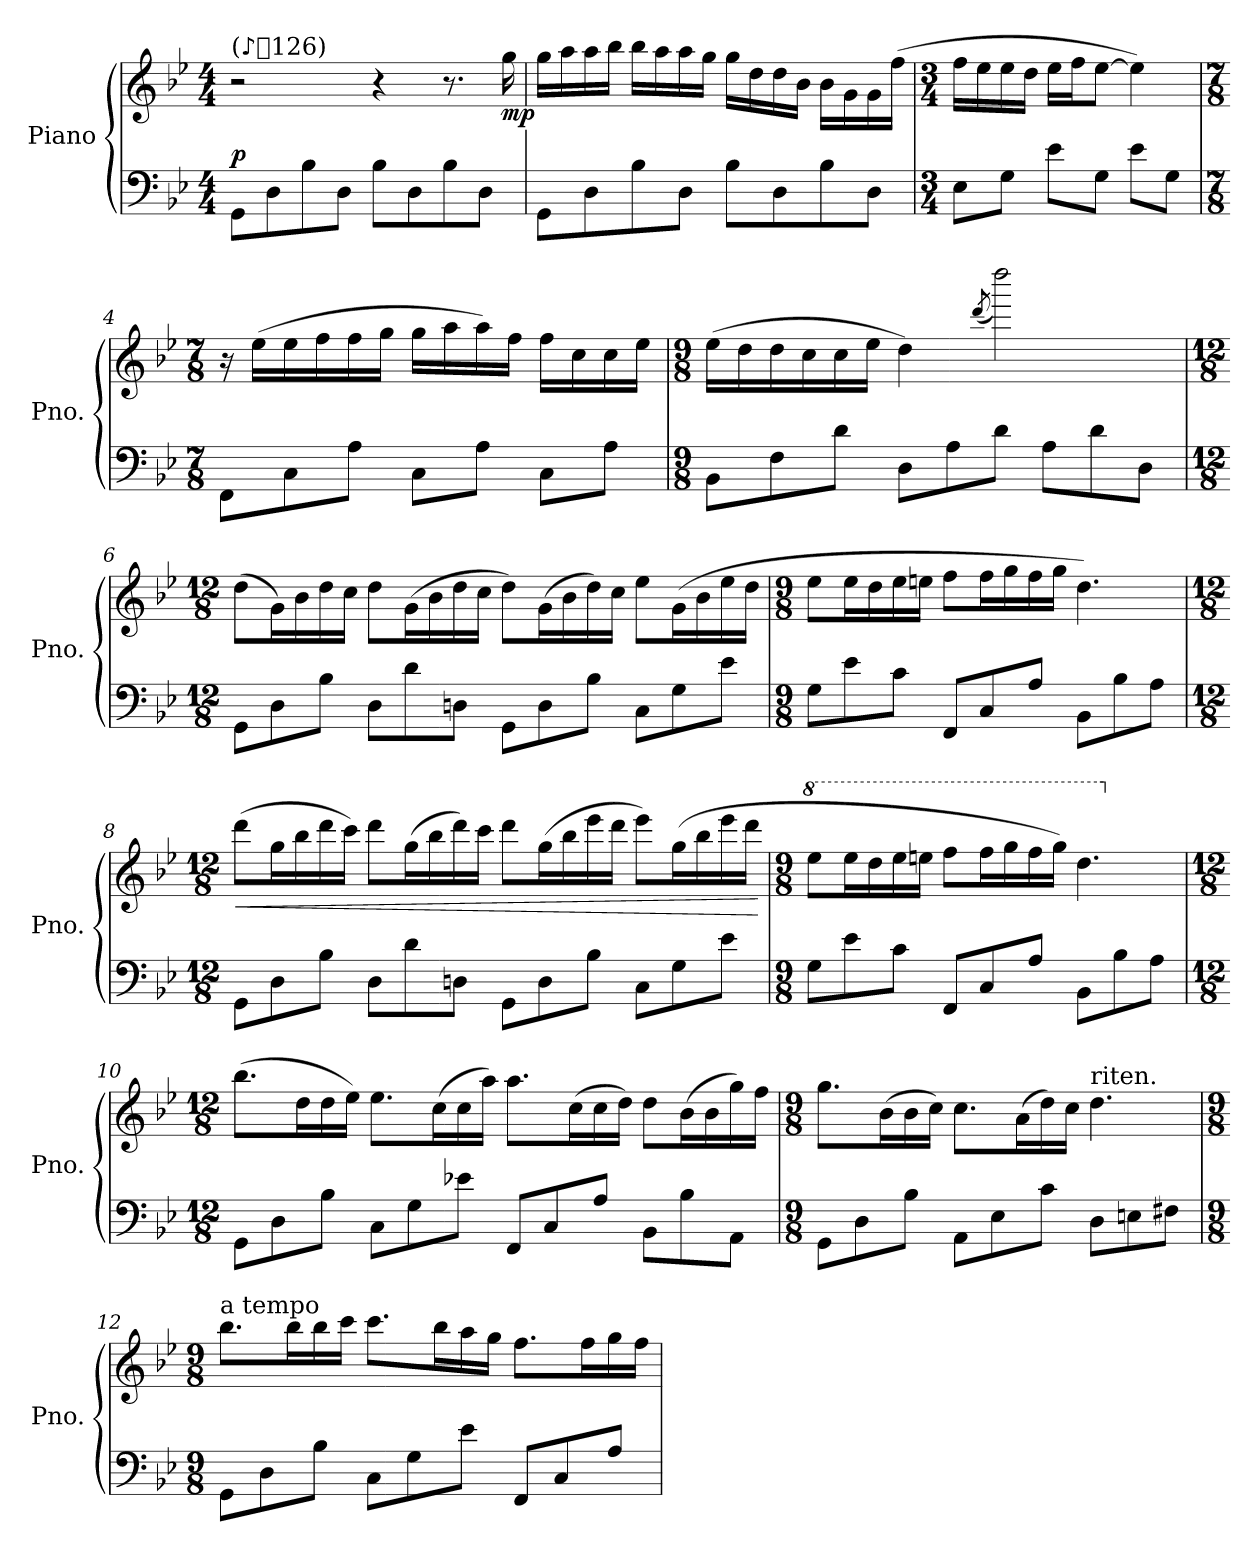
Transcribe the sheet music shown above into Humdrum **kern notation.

**kern	**kern	**dynam
*part1	*part1	*part1
*staff2	*staff1	*staff1/2
*I"Piano	*	*
*I'Pno.	*	*
*clefF4	*clefG2	*
*k[b-e-]	*k[b-e-]	*
*M4/4	*M4/4	*
*MM63	*MM63	*
=1	=1	=1
!	!LO:TX:a:t=(♪＝126)	!
!	!	!LO:DY:a=2
8GG\L	2r	p
8D\	.	.
8B-\	.	.
8D\J	.	.
8B-\L	4r	.
8D\	.	.
8B-\	8.r	.
8D\J	.	.
!	!	!LO:DY:b
.	16gg\	mp
=2	=2	=2
8GG\L	16gg\LL	.
.	16aa\	.
8D\	16aa\	.
.	16bb-\JJ	.
8B-\	16bb-\LL	.
.	16aa\	.
8D\J	16aa\	.
.	16gg\JJ	.
8B-\L	16gg\LL	.
.	16dd\	.
8D\	16dd\	.
.	16b-\JJ	.
8B-\	16b-\LL	.
.	16g\	.
8D\J	16g\	.
.	(16ff\JJ	.
=3	=3	=3
*M3/4	*M3/4	*
8E-\L	16ff\LL	.
.	16ee-\	.
8G\J	16ee-\	.
.	16dd\JJ	.
8e-\L	16ee-\LL	.
.	16ff\J	.
8G\J	[8ee-\J	.
8e-\L	4ee-\])	.
8G\J	.	.
!!LO:LB:g=z
=4	=4	=4
*M7/8	*M7/8	*
8FF\L	16r	.
.	(16ee-\LL	.
8C\	16ee-\	.
.	16ff\	.
8A\J	16ff\	.
.	16gg\JJ	.
8C\L	16gg\LL	.
.	16aa\	.
8A\J	16aa\)	.
.	16ff\JJ	.
8C\L	16ff\LL	.
.	16cc\	.
8A\J	16cc\	.
.	16ee-\JJ	.
=5	=5	=5
*M9/8	*M9/8	*
8BB-\L	(16ee-\LL	.
.	16dd\	.
8F\	16dd\	.
.	16cc\	.
8d\J	16cc\	.
.	16ee-\JJ	.
8D\L	4dd\)	.
8A\	.	.
.	(8qddd/	.
8d\J	2dddd\)	.
8A\L	.	.
8d\	.	.
8D\J	.	.
!!LO:LB:g=z
=6	=6	=6
*M12/8	*M12/8	*
8GG\L	(8dd\L	.
8D\	16g\L)	.
.	16b-\	.
8B-\J	16dd\	.
.	16cc\JJ	.
8D\L	8dd\L	.
8d\	(16g\L	.
.	16b-\	.
8Dn\J	16dd\	.
.	16cc\JJ	.
8GG\L	8dd\L)	.
8D\	(16g\L	.
.	16b-\	.
8B-\J	16dd\)	.
.	16cc\JJ	.
8C\L	8ee-\L	.
8G\	(16g\L	.
.	16b-\	.
8e-\J	16ee-\	.
.	16dd\JJ	.
=7	=7	=7
*M9/8	*M9/8	*
8G\L	8ee-\L	.
8e-\	16ee-\L	.
.	16dd\	.
8c\J	16ee-\	.
.	16een\JJ	.
8FF/L	8ff\L	.
8C/	16ff\L	.
.	16gg\	.
8A/J	16ff\	.
.	16gg\JJ	.
8BB-\L	4.dd\)	.
8B-\	.	.
8A\J	.	.
!!LO:LB:g=z
=8	=8	=8
*M12/8	*M12/8	*
!	!	!LO:HP:b
8GG\L	(8ddd\L	<
8D\	16gg\L	.
.	16bb-\	.
8B-\J	16ddd\	.
.	16ccc\JJ)	.
8D\L	8ddd\L	.
8d\	(16gg\L	.
.	16bb-\	.
8Dn\J	16ddd\)	.
.	16ccc\JJ	.
8GG\L	8ddd\L	.
8D\	(16gg\L	.
.	16bb-\	.
8B-\J	16eee-\	.
.	16ddd\JJ	.
8C\L	8eee-\L)	.
8G\	(16gg\L	.
.	16bb-\	.
8e-\J	16eee-\	.
.	16ddd\JJ	.
.	.	[
=9	=9	=9
*M9/8	*M9/8	*
*	*8va	*
8G\L	8eee-\L	.
8e-\	16eee-\L	.
.	16ddd\	.
8c\J	16eee-\	.
.	16eeen\JJ	.
8FF/L	8fff\L	.
8C/	16fff\L	.
.	16ggg\	.
8A/J	16fff\	.
.	16ggg\JJ)	.
8BB-\L	4.ddd\	.
8B-\	.	.
8A\J	.	.
!!LO:LB:g=z
=10	=10	=10
*M12/8	*M12/8	*
*	*X8va	*
8GG\L	(8.bb-\L	.
8D\	.	.
.	16dd\L	.
8B-\J	16dd\	.
.	16ee-\JJ)	.
8C\L	8.ee-\L	.
8G\	.	.
.	(16cc\L	.
8e-X\J	16cc\	.
.	16aa\JJ)	.
8FF/L	8.aa\L	.
8C/	.	.
.	(16cc\L	.
8A/J	16cc\	.
.	16dd\JJ)	.
8BB-\L	8dd\L	.
8B-\	(16b-\L	.
.	16b-\	.
8AA\J	16gg\)	.
.	16ff\JJ	.
=11	=11	=11
*M9/8	*M9/8	*
8GG\L	8.gg\L	.
8D\	.	.
.	(16b-\L	.
8B-\J	16b-\	.
.	16cc\JJ)	.
8AA\L	8.cc\L	.
8E-\	.	.
.	(16a\L	.
8c\J	16dd\)	.
.	16cc\JJ	.
*	*MM50	*
!	!LO:TX:a:t=riten.	!
8D\L	4.dd\	.
8En\	.	.
8F#X\J	.	.
!!LO:PB:g=z
=12	=12	=12
*M9/8	*M9/8	*
*	*MM63	*
!	!LO:TX:a:t=a tempo	!
8GG\L	8.bb-\L	.
8D\	.	.
.	16bb-\L	.
8B-\J	16bb-\	.
.	16ccc\JJ	.
8C\L	8.ccc\L	.
8G\	.	.
.	16bb-\L	.
8e-\J	16aa\	.
.	16gg\JJ	.
8FF/L	8.ff\L	.
8C/	.	.
.	16ff\L	.
8A/J	16gg\	.
.	16ff\JJ	.
=	=	=
*-	*-	*-
